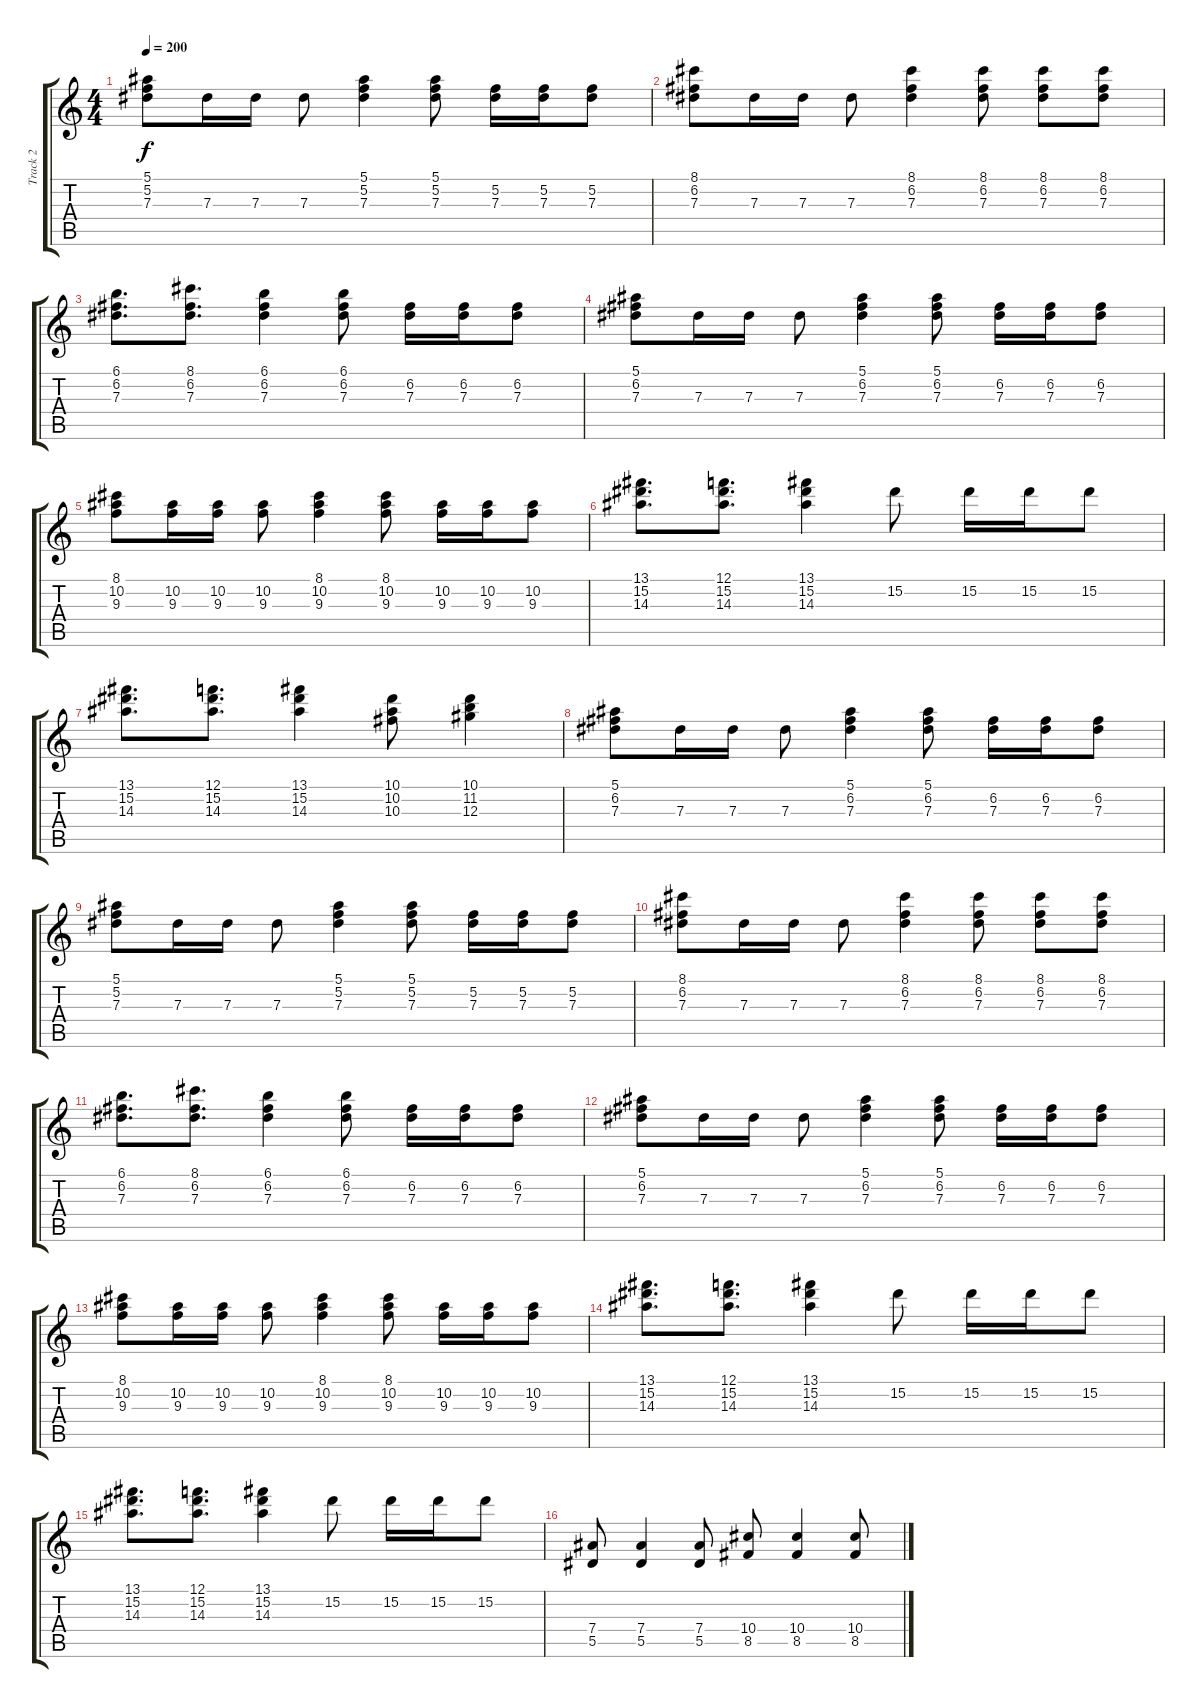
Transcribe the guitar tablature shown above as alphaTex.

\track ("Track 2" "Track 2") {instrument distortionguitar}
\staff {score tabs}
\tuning (F4 C4 Ab3 Eb3 Bb2 F2) {hide}
\ts (4 4)
\tempo 200
\clef g2
\ks c
(5.1 5.2 7.3).8{dy f} 7.3.16 7.3.16 7.3.8 (5.1 5.2 7.3).4 (5.1 5.2 7.3).8 (5.2 7.3).16 (5.2 7.3).16 (5.2 7.3).8 |
(8.1 6.2 7.3).8 7.3.16 7.3.16 7.3.8 (8.1 6.2 7.3).4 (8.1 6.2 7.3).8 (8.1 6.2 7.3).8 (8.1 6.2 7.3).8 |
(6.1 6.2 7.3).8{d} (8.1 6.2 7.3).8{d} (6.1 6.2 7.3).4 (6.1 6.2 7.3).8 (6.2 7.3).16 (6.2 7.3).16 (6.2 7.3).8 |
(5.1 6.2 7.3).8 7.3.16 7.3.16 7.3.8 (5.1 6.2 7.3).4 (5.1 6.2 7.3).8 (6.2 7.3).16 (6.2 7.3).16 (6.2 7.3).8 |
(8.1 10.2 9.3).8 (10.2 9.3).16 (10.2 9.3).16 (10.2 9.3).8 (8.1 10.2 9.3).4 (8.1 10.2 9.3).8 (10.2 9.3).16 (10.2 9.3).16 (10.2 9.3).8 |
(13.1 15.2 14.3).8{d} (12.1 15.2 14.3).8{d} (13.1 15.2 14.3).4 15.2.8 15.2.16 15.2.16 15.2.8 |
(13.1 15.2 14.3).8{d} (12.1 15.2 14.3).8{d} (13.1 15.2 14.3).4 (10.1 10.2 10.3).8 (10.1 11.2 12.3).4 |
(5.1 6.2 7.3).8 7.3.16 7.3.16 7.3.8 (5.1 6.2 7.3).4 (5.1 6.2 7.3).8 (6.2 7.3).16 (6.2 7.3).16 (6.2 7.3).8 |
(5.1 5.2 7.3).8 7.3.16 7.3.16 7.3.8 (5.1 5.2 7.3).4 (5.1 5.2 7.3).8 (5.2 7.3).16 (5.2 7.3).16 (5.2 7.3).8 |
(8.1 6.2 7.3).8 7.3.16 7.3.16 7.3.8 (8.1 6.2 7.3).4 (8.1 6.2 7.3).8 (8.1 6.2 7.3).8 (8.1 6.2 7.3).8 |
(6.1 6.2 7.3).8{d} (8.1 6.2 7.3).8{d} (6.1 6.2 7.3).4 (6.1 6.2 7.3).8 (6.2 7.3).16 (6.2 7.3).16 (6.2 7.3).8 |
(5.1 6.2 7.3).8 7.3.16 7.3.16 7.3.8 (5.1 6.2 7.3).4 (5.1 6.2 7.3).8 (6.2 7.3).16 (6.2 7.3).16 (6.2 7.3).8 |
(8.1 10.2 9.3).8 (10.2 9.3).16 (10.2 9.3).16 (10.2 9.3).8 (8.1 10.2 9.3).4 (8.1 10.2 9.3).8 (10.2 9.3).16 (10.2 9.3).16 (10.2 9.3).8 |
(13.1 15.2 14.3).8{d} (12.1 15.2 14.3).8{d} (13.1 15.2 14.3).4 15.2.8 15.2.16 15.2.16 15.2.8 |
(13.1 15.2 14.3).8{d} (12.1 15.2 14.3).8{d} (13.1 15.2 14.3).4 15.2.8 15.2.16 15.2.16 15.2.8 |
(7.4 5.5).8 (7.4 5.5).4 (7.4 5.5).8 (10.4 8.5).8 (10.4 8.5).4 (10.4 8.5).8
